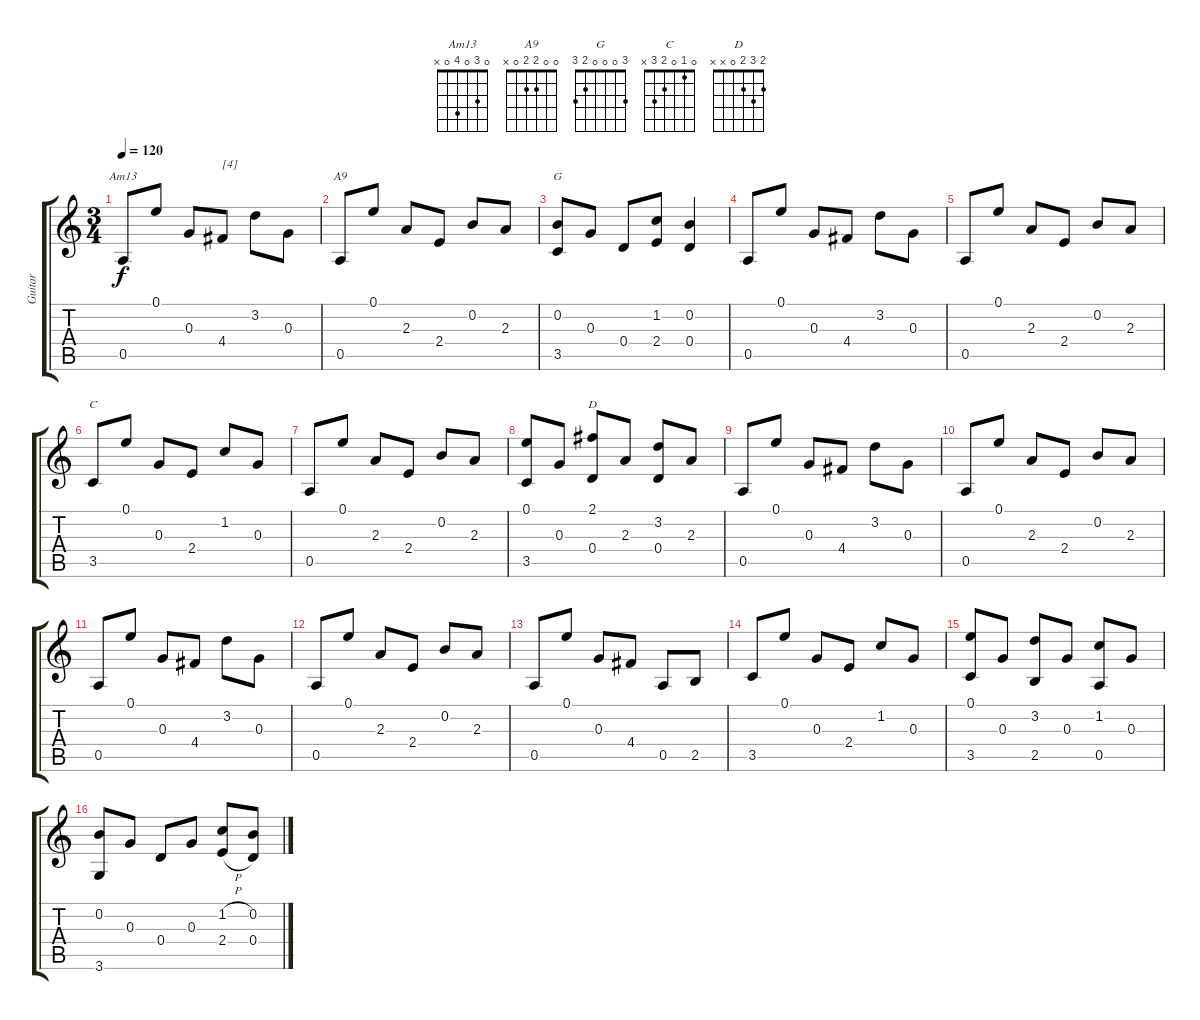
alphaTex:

\track ("Guitar" "Guitar") {instrument acousticguitarsteel}
\staff {score tabs}
\tuning (E4 B3 G3 D3 A2 E2) {hide}
\chord ("Am13" 0 3 0 4 0 x)
\chord ("A9" 0 0 2 2 0 x)
\chord ("G" 3 0 0 0 2 3)
\chord ("C" 0 1 0 2 3 x)
\chord ("D" 2 3 2 0 x x)
\ts (3 4)
\tempo 120
\clef g2
\ks c
0.5.8{ch "Am13" dy f} 0.1.8 0.3.8 4.4.8{txt "[4]"} 3.2.8 0.3.8 |
0.5.8{ch "A9"} 0.1.8 2.3.8 2.4.8 0.2.8 2.3.8 |
(0.2 3.5).8{ch "G"} 0.3.8 0.4.8 (1.2 2.4).8 (0.2 0.4).4 |
0.5.8 0.1.8 0.3.8 4.4.8 3.2.8 0.3.8 |
0.5.8 0.1.8 2.3.8 2.4.8 0.2.8 2.3.8 |
3.5.8{ch "C"} 0.1.8 0.3.8 2.4.8 1.2.8 0.3.8 |
0.5.8 0.1.8 2.3.8 2.4.8 0.2.8 2.3.8 |
(0.1 3.5).8 0.3.8 (2.1 0.4).8{ch "D"} 2.3.8 (3.2 0.4).8 2.3.8 |
0.5.8 0.1.8 0.3.8 4.4.8 3.2.8 0.3.8 |
0.5.8 0.1.8 2.3.8 2.4.8 0.2.8 2.3.8 |
0.5.8 0.1.8 0.3.8 4.4.8 3.2.8 0.3.8 |
0.5.8 0.1.8 2.3.8 2.4.8 0.2.8 2.3.8 |
0.5.8 0.1.8 0.3.8 4.4.8 0.5.8 2.5.8 |
3.5.8 0.1.8 0.3.8 2.4.8 1.2.8 0.3.8 |
(0.1 3.5).8 0.3.8 (3.2 2.5).8 0.3.8 (1.2 0.5).8 0.3.8 |
(0.2 3.6).8 0.3.8 0.4.8 0.3.8 (1.2{h} 2.4{h}).8 (0.2 0.4).8
